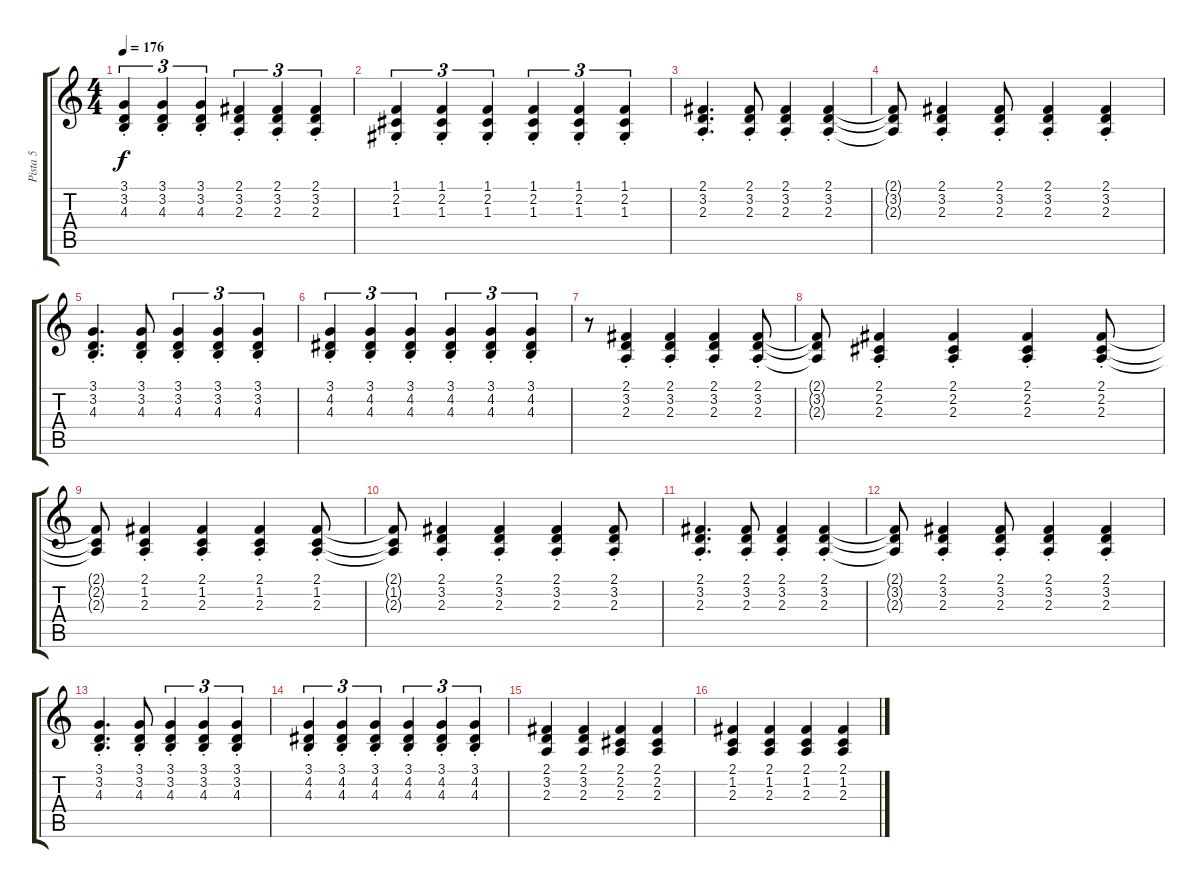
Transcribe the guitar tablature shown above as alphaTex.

\track ("Pista 5" "Pista 5") {instrument acousticgrandpiano}
\staff {score tabs}
\tuning (E4 B3 G3 D3 A2 E2) {hide}
\ts (4 4)
\tempo 176
\clef g2
\ks c
(3.1{st} 3.2{st} 4.3{st}).4{tu (3 2) dy f} (3.1{st} 3.2{st} 4.3{st}).4{tu (3 2)} (3.1{st} 3.2{st} 4.3{st}).4{tu (3 2)} (2.1{st} 3.2{st} 2.3{st}).4{tu (3 2)} (2.1{st} 3.2{st} 2.3{st}).4{tu (3 2)} (2.1{st} 3.2{st} 2.3{st}).4{tu (3 2)} |
(1.1{st} 2.2{st} 1.3{st}).4{tu (3 2)} (1.1{st} 2.2{st} 1.3{st}).4{tu (3 2)} (1.1{st} 2.2{st} 1.3{st}).4{tu (3 2)} (1.1{st} 2.2{st} 1.3{st}).4{tu (3 2)} (1.1{st} 2.2{st} 1.3{st}).4{tu (3 2)} (1.1{st} 2.2{st} 1.3{st}).4{tu (3 2)} |
(2.1{st} 3.2{st} 2.3{st}).4{d} (2.1{st} 3.2{st} 2.3{st}).8 (2.1{st} 3.2{st} 2.3{st}).4 (2.1{st} 3.2{st} 2.3{st}).4 |
(2.1{t} 3.2{t} 2.3{t}).8 (2.1{st} 3.2{st} 2.3{st}).4 (2.1{st} 3.2{st} 2.3{st}).8 (2.1{st} 3.2{st} 2.3{st}).4 (2.1{st} 3.2{st} 2.3{st}).4 |
(3.1{st} 3.2{st} 4.3{st}).4{d} (3.1{st} 3.2{st} 4.3{st}).8 (3.1{st} 3.2{st} 4.3{st}).4{tu (3 2)} (3.1{st} 3.2{st} 4.3{st}).4{tu (3 2)} (3.1{st} 3.2{st} 4.3{st}).4{tu (3 2)} |
(3.1{st} 4.2{st} 4.3{st}).4{tu (3 2)} (3.1{st} 4.2{st} 4.3{st}).4{tu (3 2)} (3.1{st} 4.2{st} 4.3{st}).4{tu (3 2)} (3.1{st} 4.2{st} 4.3{st}).4{tu (3 2)} (3.1{st} 4.2{st} 4.3{st}).4{tu (3 2)} (3.1{st} 4.2{st} 4.3{st}).4{tu (3 2)} |
r.8 (2.1{st} 3.2{st} 2.3{st}).4 (2.1{st} 3.2{st} 2.3{st}).4 (2.1{st} 3.2{st} 2.3{st}).4 (2.1{st} 3.2{st} 2.3{st}).8 |
(2.1{t} 3.2{t} 2.3{t}).8 (2.1{st} 2.2{st} 2.3{st}).4 (2.1{st} 2.2{st} 2.3{st}).4 (2.1{st} 2.2{st} 2.3{st}).4 (2.1{st} 2.2{st} 2.3{st}).8 |
(2.1{t} 2.2{t} 2.3{t}).8 (2.1{st} 1.2{st} 2.3{st}).4 (2.1{st} 1.2{st} 2.3{st}).4 (2.1{st} 1.2{st} 2.3{st}).4 (2.1{st} 1.2{st} 2.3{st}).8 |
(2.1{t} 1.2{t} 2.3{t}).8 (2.1{st} 3.2{st} 2.3{st}).4 (2.1{st} 3.2{st} 2.3{st}).4 (2.1{st} 3.2{st} 2.3{st}).4 (2.1{st} 3.2{st} 2.3{st}).8 |
(2.1{st} 3.2{st} 2.3{st}).4{d} (2.1{st} 3.2{st} 2.3{st}).8 (2.1{st} 3.2{st} 2.3{st}).4 (2.1{st} 3.2{st} 2.3{st}).4 |
(2.1{t} 3.2{t} 2.3{t}).8 (2.1{st} 3.2{st} 2.3{st}).4 (2.1{st} 3.2{st} 2.3{st}).8 (2.1{st} 3.2{st} 2.3{st}).4 (2.1{st} 3.2{st} 2.3{st}).4 |
(3.1{st} 3.2{st} 4.3{st}).4{d} (3.1{st} 3.2{st} 4.3{st}).8 (3.1{st} 3.2{st} 4.3{st}).4{tu (3 2)} (3.1{st} 3.2{st} 4.3{st}).4{tu (3 2)} (3.1{st} 3.2{st} 4.3{st}).4{tu (3 2)} |
(3.1{st} 4.2{st} 4.3{st}).4{tu (3 2)} (3.1{st} 4.2{st} 4.3{st}).4{tu (3 2)} (3.1{st} 4.2{st} 4.3{st}).4{tu (3 2)} (3.1{st} 4.2{st} 4.3{st}).4{tu (3 2)} (3.1{st} 4.2{st} 4.3{st}).4{tu (3 2)} (3.1{st} 4.2{st} 4.3{st}).4{tu (3 2)} |
(2.1 3.2 2.3).4 (2.1 3.2 2.3).4 (2.1 2.2 2.3).4 (2.1 2.2 2.3).4 |
(2.1 1.2 2.3).4 (2.1 1.2 2.3).4 (2.1 1.2 2.3).4 (2.1 1.2 2.3).4
